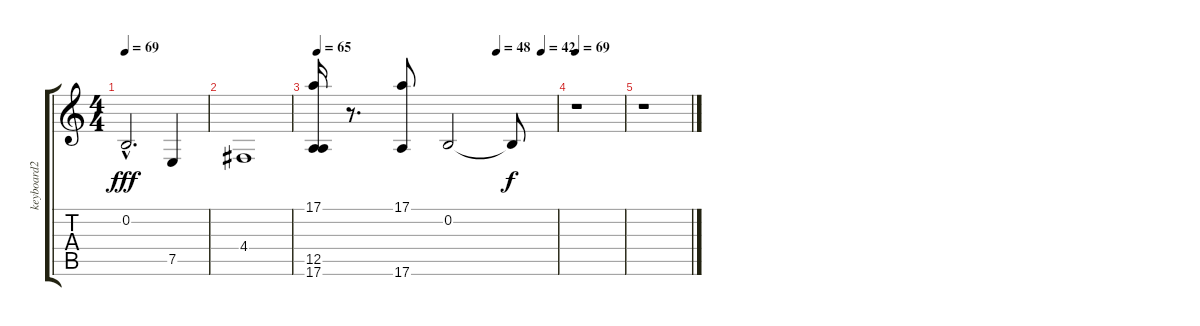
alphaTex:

\track ("keyboard2" "keyboard2") {instrument stringensemble1}
\staff {score tabs}
\tuning (E4 B3 G3 D3 A2 E2) {hide}
\ts (4 4)
\tempo 69
\clef g2
\ks c
0.2{hac}.2{d dy fff} 7.5.4 |
4.4.1 |
\tempo 65
\tempo (48 0.75)
\tempo (42 0.9375)
(17.1 12.5 17.6).16 r.8{d} (17.1 17.6).8 0.2.2 0.2{t}.8{dy f} |
\tempo 69
r.1 |
r.1
